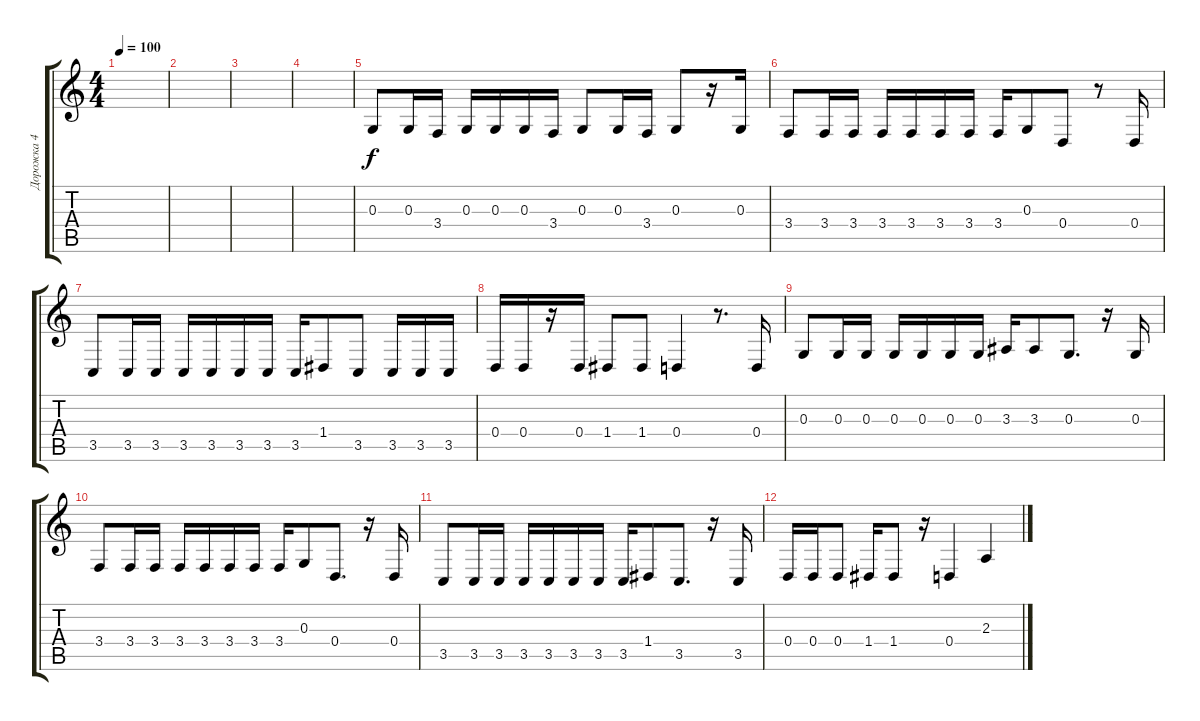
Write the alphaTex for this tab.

\track ("Дорожка 4" "Дорожка 4") {instrument lead8bassandlead}
\staff {score tabs}
\tuning (E4 B3 G3 D3 A2 E2) {hide}
\ts (4 4)
\tempo 100
\clef g2
\ks c
|
|
|
|
0.3.8 0.3.16 3.4.16 0.3.16 0.3.16 0.3.16 3.4.16 0.3.8 0.3.16 3.4.16 0.3.8 r.16 0.3.16 |
3.4.8 3.4.16 3.4.16 3.4.16 3.4.16 3.4.16 3.4.16 3.4.16 0.3.8 0.4.8 r.8 0.4.16 |
3.5.8 3.5.16 3.5.16 3.5.16 3.5.16 3.5.16 3.5.16 3.5.16 1.4.8 3.5.8 3.5.16 3.5.16 3.5.16 |
0.4.16 0.4.16 r.16 0.4.16 1.4.8 1.4.8 0.4.4 r.8{d} 0.4.16 |
0.3.8 0.3.16 0.3.16 0.3.16 0.3.16 0.3.16 0.3.16 3.3.16 3.3.8 0.3.8{d} r.16 0.3.16 |
3.4.8 3.4.16 3.4.16 3.4.16 3.4.16 3.4.16 3.4.16 3.4.16 0.3.8 0.4.8{d} r.16 0.4.16 |
3.5.8 3.5.16 3.5.16 3.5.16 3.5.16 3.5.16 3.5.16 3.5.16 1.4.8 3.5.8{d} r.16 3.5.16 |
0.4.16 0.4.16 0.4.8 1.4.16 1.4.8 r.16 0.4.4 2.3.4
